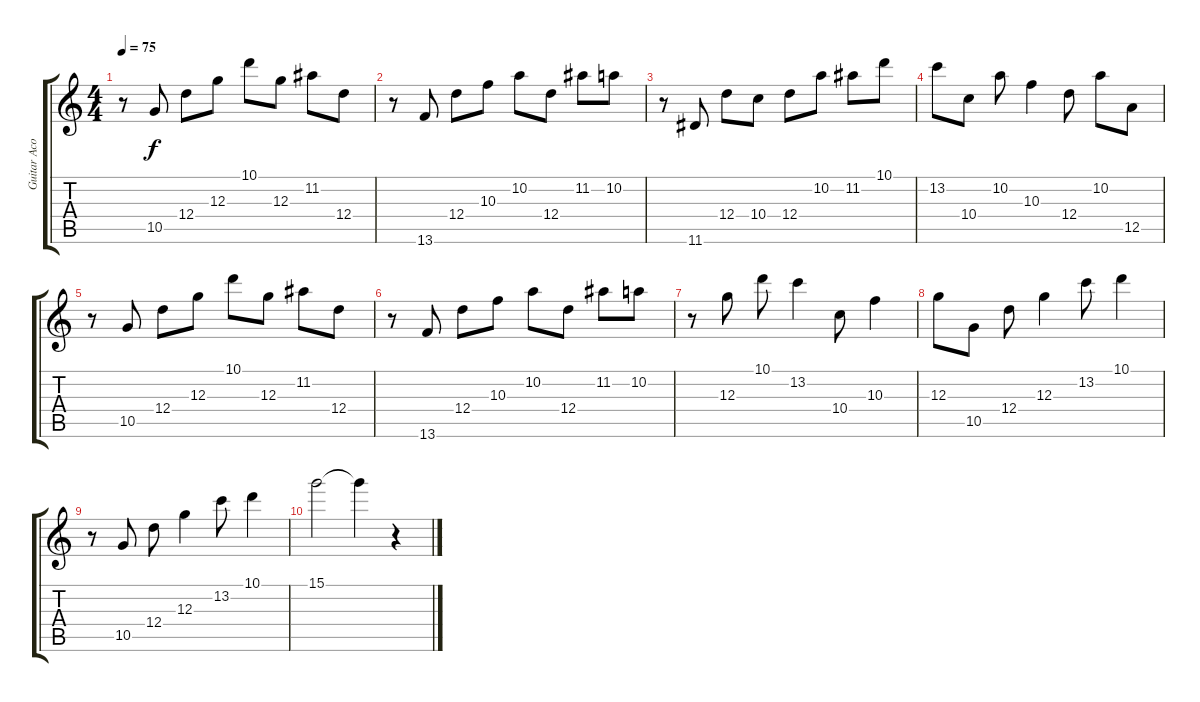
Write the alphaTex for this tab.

\track ("Guitar Acoustic" "Guitar Aco") {instrument acousticguitarnylon}
\staff {score tabs}
\tuning (E4 B3 G3 D3 A2 E2) {hide}
\ts (4 4)
\tempo 75
\clef g2
\ks c
r.8{dy f} 10.5.8 12.4.8 12.3.8 10.1.8 12.3.8 11.2.8 12.4.8 |
r.8 13.6.8 12.4.8 10.3.8 10.2.8 12.4.8 11.2.8 10.2.8 |
r.8 11.6.8 12.4.8 10.4.8 12.4.8 10.2.8 11.2.8 10.1.8 |
13.2.8 10.4.8 10.2.8 10.3.4 12.4.8 10.2.8 12.5.8 |
r.8 10.5.8 12.4.8 12.3.8 10.1.8 12.3.8 11.2.8 12.4.8 |
r.8 13.6.8 12.4.8 10.3.8 10.2.8 12.4.8 11.2.8 10.2.8 |
r.8 12.3.8 10.1.8 13.2.4 10.4.8 10.3.4 |
12.3.8 10.5.8 12.4.8 12.3.4 13.2.8 10.1.4 |
r.8 10.5.8 12.4.8 12.3.4 13.2.8 10.1.4 |
15.1.2 15.1{t}.4 r.4
